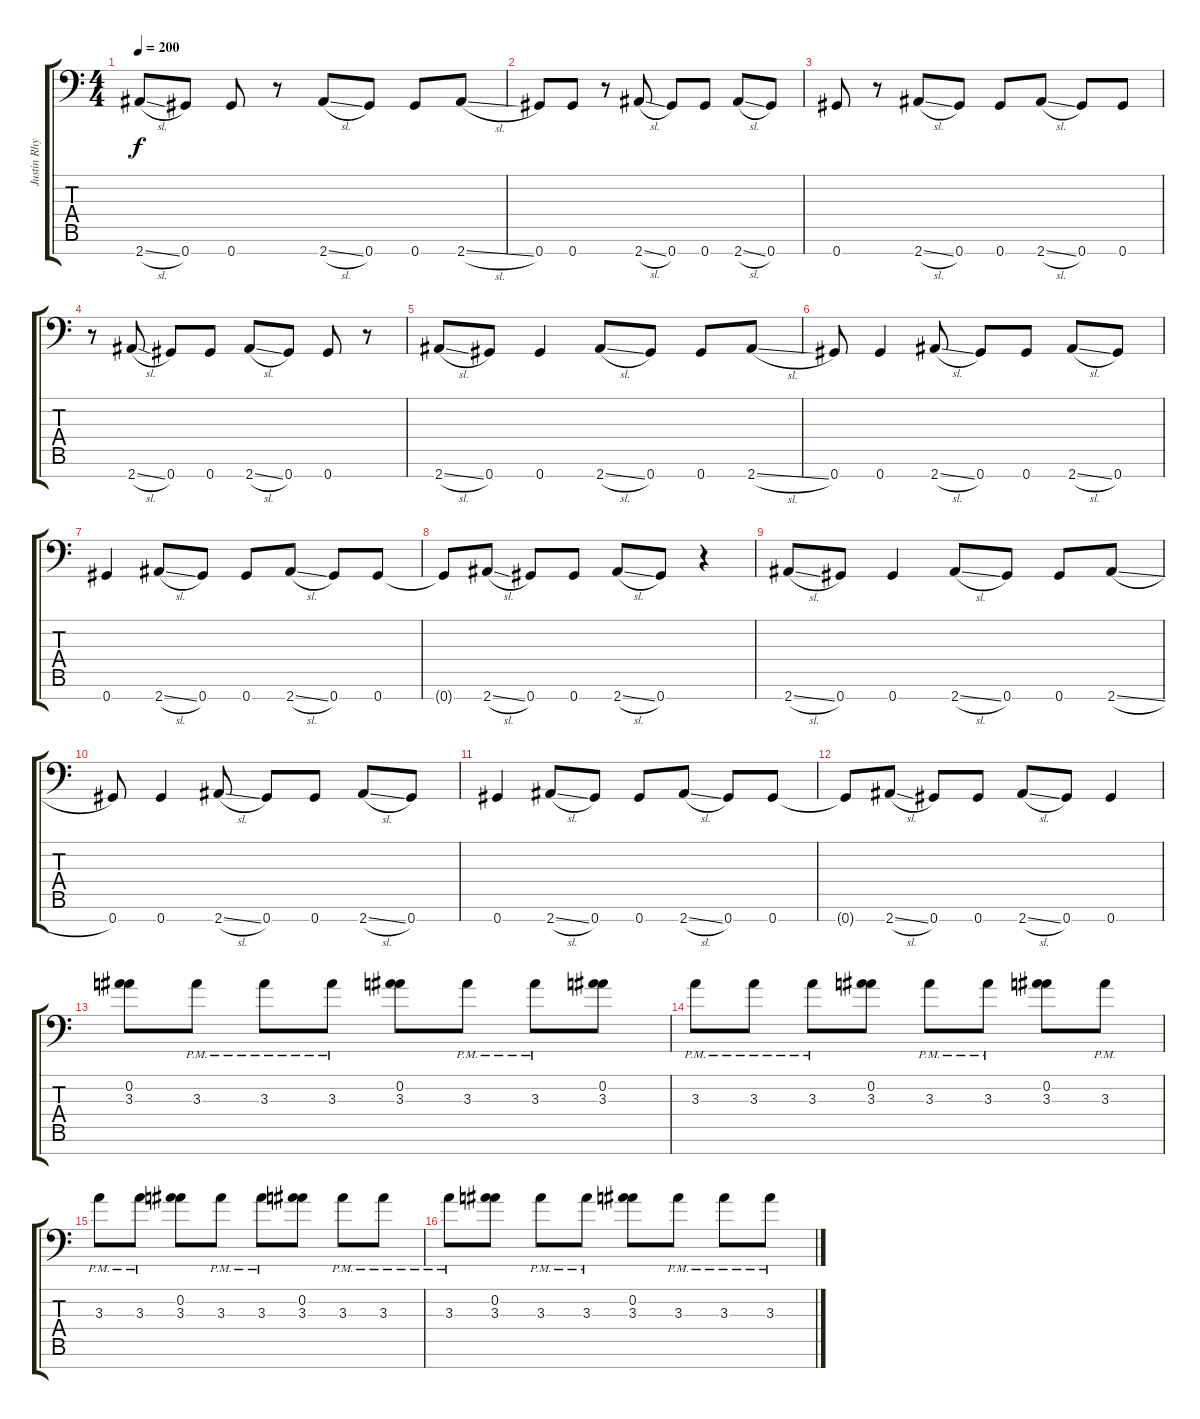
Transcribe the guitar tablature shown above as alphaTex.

\track ("Justin Rhythm" "Justin Rhy") {instrument distortionguitar}
\staff {score tabs}
\tuning (Eb4 Bb3 Gb3 Db3 Ab2 Eb2 Ab1) {hide}
\ts (4 4)
\tempo 200
\clef f4
\ks c
2.7{sl}.8{dy f} 0.7.8 0.7.8 r.8 2.7{sl}.8 0.7.8 0.7.8 2.7{sl}.8 |
0.7.8 0.7.8 r.8 2.7{sl}.8 0.7.8 0.7.8 2.7{sl}.8 0.7.8 |
0.7.8 r.8 2.7{sl}.8 0.7.8 0.7.8 2.7{sl}.8 0.7.8 0.7.8 |
r.8 2.7{sl}.8 0.7.8 0.7.8 2.7{sl}.8 0.7.8 0.7.8 r.8 |
2.7{sl}.8 0.7.8 0.7.4 2.7{sl}.8 0.7.8 0.7.8 2.7{sl}.8 |
0.7.8 0.7.4 2.7{sl}.8 0.7.8 0.7.8 2.7{sl}.8 0.7.8 |
0.7.4 2.7{sl}.8 0.7.8 0.7.8 2.7{sl}.8 0.7.8 0.7.8 |
0.7{t}.8 2.7{sl}.8 0.7.8 0.7.8 2.7{sl}.8 0.7.8 r.4 |
2.7{sl}.8 0.7.8 0.7.4 2.7{sl}.8 0.7.8 0.7.8 2.7{sl}.8 |
0.7.8 0.7.4 2.7{sl}.8 0.7.8 0.7.8 2.7{sl}.8 0.7.8 |
0.7.4 2.7{sl}.8 0.7.8 0.7.8 2.7{sl}.8 0.7.8 0.7.8 |
0.7{t}.8 2.7{sl}.8 0.7.8 0.7.8 2.7{sl}.8 0.7.8 0.7.4 |
(0.2 3.3).8 3.3{pm}.8 3.3{pm}.8 3.3{pm}.8 (0.2 3.3).8 3.3{pm}.8 3.3{pm}.8 (0.2 3.3).8 |
3.3{pm}.8 3.3{pm}.8 3.3{pm}.8 (0.2 3.3).8 3.3{pm}.8 3.3{pm}.8 (0.2 3.3).8 3.3{pm}.8 |
3.3{pm}.8 3.3{pm}.8 (0.2 3.3).8 3.3{pm}.8 3.3{pm}.8 (0.2 3.3).8 3.3{pm}.8 3.3{pm}.8 |
3.3{pm}.8 (0.2 3.3).8 3.3{pm}.8 3.3{pm}.8 (0.2 3.3).8 3.3{pm}.8 3.3{pm}.8 3.3{pm}.8
